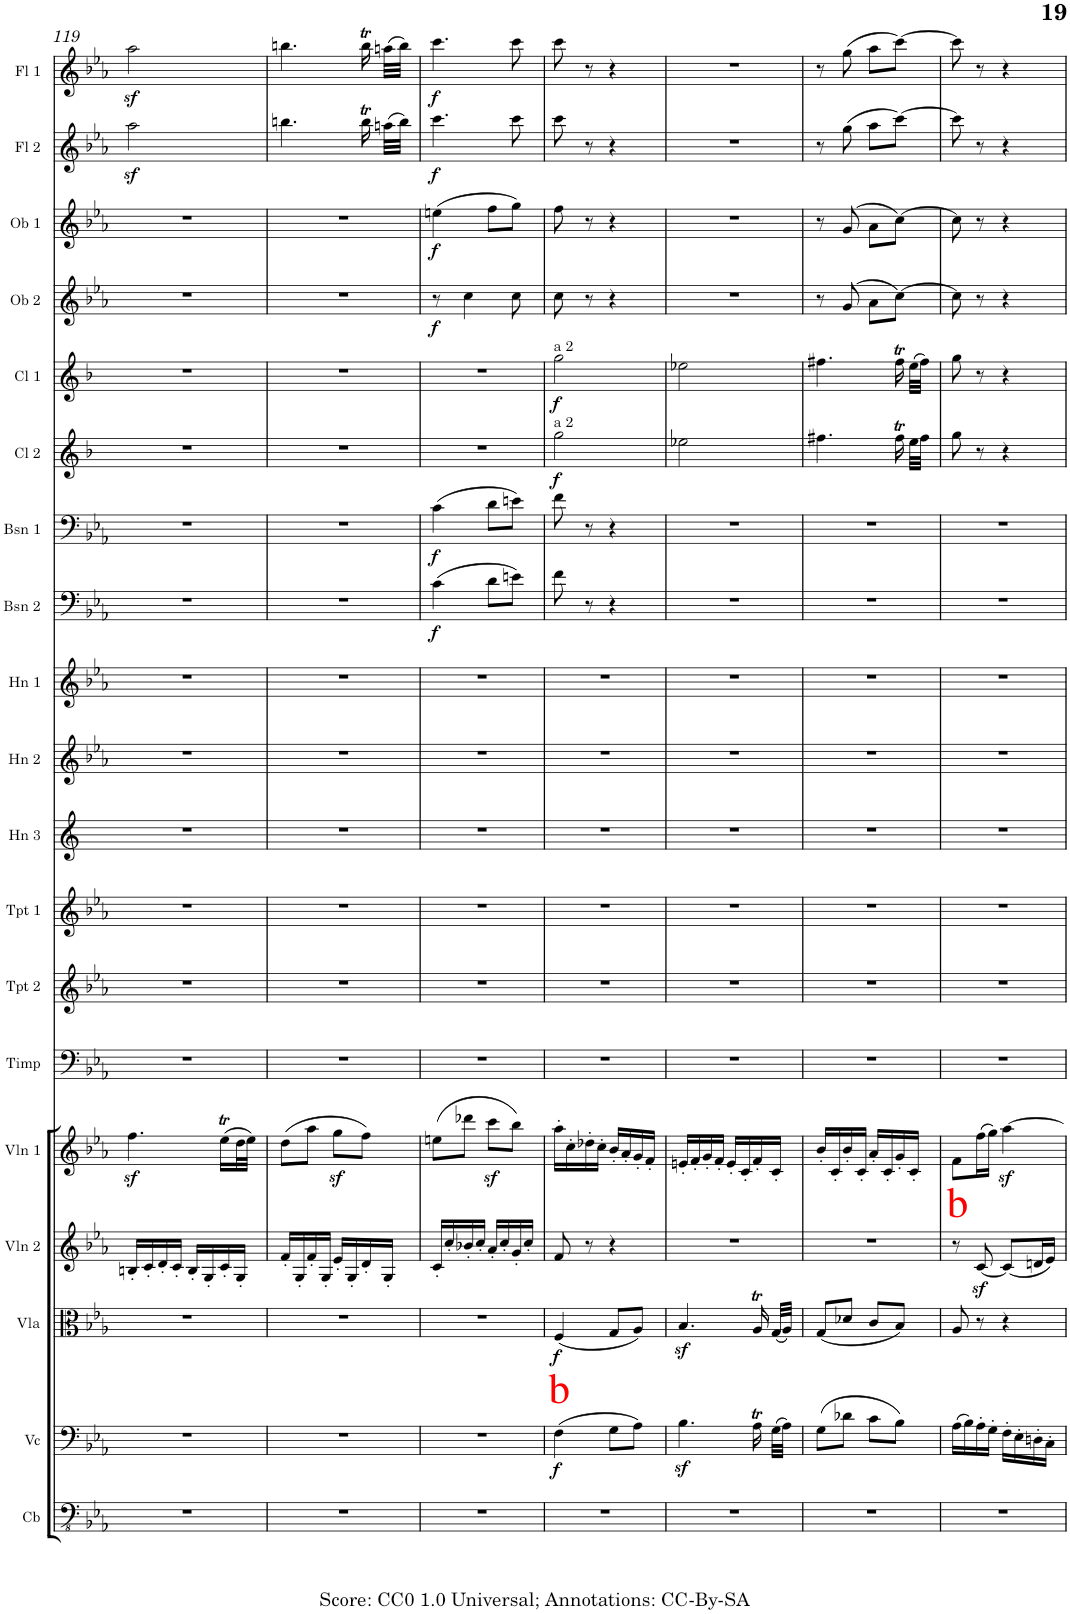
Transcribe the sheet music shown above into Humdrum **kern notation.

**kern	**kern	**dynam	**kern	**text	**dynam	**kern	**kern	**text	**kern	**kern	**kern	**kern	**kern	**kern	**kern	**dynam	**kern	**dynam	**kern	**dynam	**kern	**dynam	**kern	**dynam	**kern	**dynam	**kern	**dynam	**kern	**dynam
*part19	*part18	*part18	*part17	*part17	*part17	*part16	*part15	*part15	*part14	*part13	*part12	*part11	*part10	*part9	*part8	*part8	*part7	*part7	*part6	*part6	*part5	*part5	*part4	*part4	*part3	*part3	*part2	*part2	*part1	*part1
*staff19	*staff18	*staff18	*staff17	*staff17	*staff17	*staff16	*staff15	*staff15	*staff14	*staff13	*staff12	*staff11	*staff10	*staff9	*staff8	*staff8	*staff7	*staff7	*staff6	*staff6	*staff5	*staff5	*staff4	*staff4	*staff3	*staff3	*staff2	*staff2	*staff1	*staff1
*I"Contrabass	*I"Violoncello	*	*I"Viola	*	*	*I"Violin 2	*I"Violin 1	*	*I"Timpani	*I"C Trumpet 2	*I"C Trumpet 1	*I"Eb Horn 3	*I"C Horn 2	*I"C Horn 1	*I"Bassoon 2	*	*I"Bassoon 1	*	*I"Bb Clarinet 3	*	*I"Bb Clarinet 1	*	*I"Oboe 2	*	*I"Oboe 1	*	*I"Flute 2	*	*I"Flute 1	*
*I'Cb	*I'Vc	*	*I'Vla	*	*	*I'Vln 2	*I'Vln 1	*	*I'Timp	*I'Tpt 2	*I'Tpt 1	*I'Hn 3	*I'Hn 2	*I'Hn 1	*I'Bsn 2	*	*I'Bsn 1	*	*I'Cl 2	*	*I'Cl 1	*	*I'Ob 2	*	*I'Ob 1	*	*I'Fl 2	*	*I'Fl 1	*
!!LO:PB:g=z
*clefFv4	*clefF4	*	*clefC3	*	*	*clefG2	*clefG2	*	*clefF4	*clefG2	*clefG2	*clefG2	*clefG2	*clefG2	*clefF4	*	*clefF4	*	*clefG2	*	*clefG2	*	*clefG2	*	*clefG2	*	*clefG2	*	*clefG2	*
*	*	*	*	*	*	*	*	*	*	*	*	*Trd5c9	*Trd7c12	*Trd7c12	*	*	*	*	*Trd1c2	*	*Trd1c2	*	*	*	*	*	*	*	*	*
*k[b-e-a-]	*k[b-e-a-]	*	*k[b-e-a-]	*	*	*k[b-e-a-]	*k[b-e-a-]	*	*k[b-e-a-]	*k[b-e-a-]	*k[b-e-a-]	*k[]	*k[b-e-a-]	*k[b-e-a-]	*k[b-e-a-]	*	*k[b-e-a-]	*	*k[b-]	*	*k[b-]	*	*k[b-e-a-]	*	*k[b-e-a-]	*	*k[b-e-a-]	*	*k[b-e-a-]	*
*M2/4	*M2/4	*	*M2/4	*	*	*M2/4	*M2/4	*	*M2/4	*M2/4	*M2/4	*M2/4	*M2/4	*M2/4	*M2/4	*	*M2/4	*	*M2/4	*	*M2/4	*	*M2/4	*	*M2/4	*	*M2/4	*	*M2/4	*
=119	=119	=119	=119	=119	=119	=119	=119	=119	=119	=119	=119	=119	=119	=119	=119	=119	=119	=119	=119	=119	=119	=119	=119	=119	=119	=119	=119	=119	=119	=119
2r	2r	.	2r	.	.	16Bn'/LL	4.ffz<\	.	2r	2r	2r	2r	2r	2r	2r	.	2r	.	2r	.	2r	.	2r	.	2r	.	2aa-z<\	.	2aa-z<\	.
.	.	.	.	.	.	16c'/	.	.	.	.	.	.	.	.	.	.	.	.	.	.	.	.	.	.	.	.	.	.	.	.
.	.	.	.	.	.	16d'/	.	.	.	.	.	.	.	.	.	.	.	.	.	.	.	.	.	.	.	.	.	.	.	.
.	.	.	.	.	.	16c'/JJ	.	.	.	.	.	.	.	.	.	.	.	.	.	.	.	.	.	.	.	.	.	.	.	.
.	.	.	.	.	.	16B'/LL	.	.	.	.	.	.	.	.	.	.	.	.	.	.	.	.	.	.	.	.	.	.	.	.
.	.	.	.	.	.	16G'/	.	.	.	.	.	.	.	.	.	.	.	.	.	.	.	.	.	.	.	.	.	.	.	.
.	.	.	.	.	.	16c'/	(16ee-T\LL	.	.	.	.	.	.	.	.	.	.	.	.	.	.	.	.	.	.	.	.	.	.	.
.	.	.	.	.	.	16G'/JJ	32dd\L	.	.	.	.	.	.	.	.	.	.	.	.	.	.	.	.	.	.	.	.	.	.	.
.	.	.	.	.	.	.	32ee-\JJJ)	.	.	.	.	.	.	.	.	.	.	.	.	.	.	.	.	.	.	.	.	.	.	.
=120	=120	=120	=120	=120	=120	=120	=120	=120	=120	=120	=120	=120	=120	=120	=120	=120	=120	=120	=120	=120	=120	=120	=120	=120	=120	=120	=120	=120	=120	=120
2r	2r	.	2r	.	.	16f'/LL	(8dd\L	.	2r	2r	2r	2r	2r	2r	2r	.	2r	.	2r	.	2r	.	2r	.	2r	.	4.bbn\	.	4.bbn\	.
.	.	.	.	.	.	16G'/	.	.	.	.	.	.	.	.	.	.	.	.	.	.	.	.	.	.	.	.	.	.	.	.
.	.	.	.	.	.	16f'/	8aa-\J	.	.	.	.	.	.	.	.	.	.	.	.	.	.	.	.	.	.	.	.	.	.	.
.	.	.	.	.	.	16G'/JJ	.	.	.	.	.	.	.	.	.	.	.	.	.	.	.	.	.	.	.	.	.	.	.	.
.	.	.	.	.	.	16e-'/LL	8ggz<\L	.	.	.	.	.	.	.	.	.	.	.	.	.	.	.	.	.	.	.	.	.	.	.
.	.	.	.	.	.	16G'/	.	.	.	.	.	.	.	.	.	.	.	.	.	.	.	.	.	.	.	.	.	.	.	.
.	.	.	.	.	.	16d'/	8ff\J)	.	.	.	.	.	.	.	.	.	.	.	.	.	.	.	.	.	.	.	16bbt\	.	16bbt\	.
.	.	.	.	.	.	16G'/JJ	.	.	.	.	.	.	.	.	.	.	.	.	.	.	.	.	.	.	.	.	(32aan\LLL	.	(32aan\LLL	.
.	.	.	.	.	.	.	.	.	.	.	.	.	.	.	.	.	.	.	.	.	.	.	.	.	.	.	32bb\JJJ)	.	32bb\JJJ)	.
=121	=121	=121	=121	=121	=121	=121	=121	=121	=121	=121	=121	=121	=121	=121	=121	=121	=121	=121	=121	=121	=121	=121	=121	=121	=121	=121	=121	=121	=121	=121
!	!	!	!	!	!	!	!	!	!	!	!	!	!	!	!	!LO:DY:b	!	!LO:DY:b	!	!	!	!	!	!LO:DY:b	!	!LO:DY:b	!	!LO:DY:b	!	!LO:DY:b
2r	2r	.	2r	.	.	16c'/LL	(8een\L	.	2r	2r	2r	2r	2r	2r	(4c\	f	(4c\	f	2r	.	2r	.	8r	f	(4een\	f	4.ccc\	f	4.ccc\	f
.	.	.	.	.	.	16cc'/	.	.	.	.	.	.	.	.	.	.	.	.	.	.	.	.	.	.	.	.	.	.	.	.
.	.	.	.	.	.	16b-X'/	8ddd-X\J	.	.	.	.	.	.	.	.	.	.	.	.	.	.	.	4cc\	.	.	.	.	.	.	.
.	.	.	.	.	.	16cc'/JJ	.	.	.	.	.	.	.	.	.	.	.	.	.	.	.	.	.	.	.	.	.	.	.	.
.	.	.	.	.	.	16a-'/LL	8cccz<\L	.	.	.	.	.	.	.	8d\L	.	8d\L	.	.	.	.	.	.	.	8ff\L	.	.	.	.	.
.	.	.	.	.	.	16cc'/	.	.	.	.	.	.	.	.	.	.	.	.	.	.	.	.	.	.	.	.	.	.	.	.
.	.	.	.	.	.	16g'/	8bb-\J)	.	.	.	.	.	.	.	8en\J)	.	8en\J)	.	.	.	.	.	8cc\	.	8gg\J)	.	8ccc\	.	8ccc\	.
.	.	.	.	.	.	16cc'/JJ	.	.	.	.	.	.	.	.	.	.	.	.	.	.	.	.	.	.	.	.	.	.	.	.
=122	=122	=122	=122	=122	=122	=122	=122	=122	=122	=122	=122	=122	=122	=122	=122	=122	=122	=122	=122	=122	=122	=122	=122	=122	=122	=122	=122	=122	=122	=122
!	!	!	!	!	!	!	!	!	!	!	!	!	!	!	!	!	!	!	!	!	!LO:TX:a:t=a 2	!	!	!	!	!	!	!	!	!
!	!	!	!	!	!	!	!	!	!	!	!	!	!	!	!	!	!	!	!LO:TX:a:t=a 2	!	!	!	!	!	!	!	!	!	!	!
!	!	!LO:DY:b	!	!LO:LY:b:color=#FF0000	!LO:DY:b	!	!	!	!	!	!	!	!	!	!	!	!	!	!	!LO:DY:b	!	!LO:DY:b	!	!	!	!	!	!	!	!
2r	(4F\	f	(4F/	b	f	8f/	16aa-'\LL	.	2r	2r	2r	2r	2r	2r	8f\	.	8f\	.	2gg\	f	2gg\	f	8cc\	.	8ff\	.	8ccc\	.	8ccc\	.
.	.	.	.	.	.	.	16cc'\	.	.	.	.	.	.	.	.	.	.	.	.	.	.	.	.	.	.	.	.	.	.	.
.	.	.	.	.	.	8r	16dd-X'\	.	.	.	.	.	.	.	8r	.	8r	.	.	.	.	.	8r	.	8r	.	8r	.	8r	.
.	.	.	.	.	.	.	16cc'\JJ	.	.	.	.	.	.	.	.	.	.	.	.	.	.	.	.	.	.	.	.	.	.	.
.	8G\L	.	8G/L	.	.	4r	16b-'/LL	.	.	.	.	.	.	.	4r	.	4r	.	.	.	.	.	4r	.	4r	.	4r	.	4r	.
.	.	.	.	.	.	.	16a-'/	.	.	.	.	.	.	.	.	.	.	.	.	.	.	.	.	.	.	.	.	.	.	.
.	8A-\J)	.	8A-/J)	.	.	.	16g'/	.	.	.	.	.	.	.	.	.	.	.	.	.	.	.	.	.	.	.	.	.	.	.
.	.	.	.	.	.	.	16f'/JJ	.	.	.	.	.	.	.	.	.	.	.	.	.	.	.	.	.	.	.	.	.	.	.
=123	=123	=123	=123	=123	=123	=123	=123	=123	=123	=123	=123	=123	=123	=123	=123	=123	=123	=123	=123	=123	=123	=123	=123	=123	=123	=123	=123	=123	=123	=123
2r	4.B-z<\	.	4.B-z</	.	.	2r	16en'/LL	.	2r	2r	2r	2r	2r	2r	2r	.	2r	.	2ee-X\	.	2ee-X\	.	2r	.	2r	.	2r	.	2r	.
.	.	.	.	.	.	.	16f'/	.	.	.	.	.	.	.	.	.	.	.	.	.	.	.	.	.	.	.	.	.	.	.
.	.	.	.	.	.	.	16g'/	.	.	.	.	.	.	.	.	.	.	.	.	.	.	.	.	.	.	.	.	.	.	.
.	.	.	.	.	.	.	16f'/JJ	.	.	.	.	.	.	.	.	.	.	.	.	.	.	.	.	.	.	.	.	.	.	.
.	.	.	.	.	.	.	16e'/LL	.	.	.	.	.	.	.	.	.	.	.	.	.	.	.	.	.	.	.	.	.	.	.
.	.	.	.	.	.	.	16c'/	.	.	.	.	.	.	.	.	.	.	.	.	.	.	.	.	.	.	.	.	.	.	.
.	16A-T\	.	16A-T/	.	.	.	16f'/	.	.	.	.	.	.	.	.	.	.	.	.	.	.	.	.	.	.	.	.	.	.	.
.	(32G\LLL	.	(32G/LLL	.	.	.	16c'/JJ	.	.	.	.	.	.	.	.	.	.	.	.	.	.	.	.	.	.	.	.	.	.	.
.	32A-\JJJ)	.	32A-/JJJ)	.	.	.	.	.	.	.	.	.	.	.	.	.	.	.	.	.	.	.	.	.	.	.	.	.	.	.
=124	=124	=124	=124	=124	=124	=124	=124	=124	=124	=124	=124	=124	=124	=124	=124	=124	=124	=124	=124	=124	=124	=124	=124	=124	=124	=124	=124	=124	=124	=124
2r	(8G\L	.	(8G/L	.	.	2r	16b-'/LL	.	2r	2r	2r	2r	2r	2r	2r	.	2r	.	4.ff#X\	.	4.ff#X\	.	8r	.	8r	.	8r	.	8r	.
.	.	.	.	.	.	.	16c'/	.	.	.	.	.	.	.	.	.	.	.	.	.	.	.	.	.	.	.	.	.	.	.
.	8d-X\J	.	8d-X/J	.	.	.	16b-'/	.	.	.	.	.	.	.	.	.	.	.	.	.	.	.	(8g/	.	(8g/	.	(8gg\	.	(8gg\	.
.	.	.	.	.	.	.	16c'/JJ	.	.	.	.	.	.	.	.	.	.	.	.	.	.	.	.	.	.	.	.	.	.	.
.	8c\L	.	8c/L	.	.	.	16a-'/LL	.	.	.	.	.	.	.	.	.	.	.	.	.	.	.	8a-\L	.	8a-\L	.	8aa-\L	.	8aa-\L	.
.	.	.	.	.	.	.	16c'/	.	.	.	.	.	.	.	.	.	.	.	.	.	.	.	.	.	.	.	.	.	.	.
.	8B-\J)	.	8B-/J)	.	.	.	16g'/	.	.	.	.	.	.	.	.	.	.	.	16ff#t\	.	16ff#t\	.	[8cc\J)	.	[8cc\J)	.	[8ccc\J)	.	[8ccc\J)	.
.	.	.	.	.	.	.	16c'/JJ	.	.	.	.	.	.	.	.	.	.	.	32ee\LLL	.	(32ee\LLL	.	.	.	.	.	.	.	.	.
.	.	.	.	.	.	.	.	.	.	.	.	.	.	.	.	.	.	.	32ff#\JJJ	.	32ff#\JJJ)	.	.	.	.	.	.	.	.	.
=125	=125	=125	=125	=125	=125	=125	=125	=125	=125	=125	=125	=125	=125	=125	=125	=125	=125	=125	=125	=125	=125	=125	=125	=125	=125	=125	=125	=125	=125	=125
!	!	!	!	!	!	!	!	!LO:LY:b:color=#FF0000	!	!	!	!	!	!	!	!	!	!	!	!	!	!	!	!	!	!	!	!	!	!
2r	(16A-\LL	.	8A-/	.	.	8r	8f\L	b	2r	2r	2r	2r	2r	2r	2r	.	2r	.	8gg\	.	8gg\	.	8cc\]	.	8cc\]	.	8ccc\]	.	8ccc\]	.
.	16B-\)	.	.	.	.	.	.	.	.	.	.	.	.	.	.	.	.	.	.	.	.	.	.	.	.	.	.	.	.	.
.	16A-'\	.	8r	.	.	[8cz</	(16ff\L	.	.	.	.	.	.	.	.	.	.	.	8r	.	8r	.	8r	.	8r	.	8r	.	8r	.
.	16G'\JJ	.	.	.	.	.	16gg\JJ)	.	.	.	.	.	.	.	.	.	.	.	.	.	.	.	.	.	.	.	.	.	.	.
.	16F'\LL	.	4r	.	.	(8c/L]	[4aa-z<\	.	.	.	.	.	.	.	.	.	.	.	4r	.	4r	.	4r	.	4r	.	4r	.	4r	.
.	16E-'\	.	.	.	.	.	.	.	.	.	.	.	.	.	.	.	.	.	.	.	.	.	.	.	.	.	.	.	.	.
.	16Dn'\	.	.	.	.	16dn/L	.	.	.	.	.	.	.	.	.	.	.	.	.	.	.	.	.	.	.	.	.	.	.	.
.	16C'\JJ	.	.	.	.	16e-/JJ)	.	.	.	.	.	.	.	.	.	.	.	.	.	.	.	.	.	.	.	.	.	.	.	.
=	=	=	=	=	=	=	=	=	=	=	=	=	=	=	=	=	=	=	=	=	=	=	=	=	=	=	=	=	=	=
*-	*-	*-	*-	*-	*-	*-	*-	*-	*-	*-	*-	*-	*-	*-	*-	*-	*-	*-	*-	*-	*-	*-	*-	*-	*-	*-	*-	*-	*-	*-
